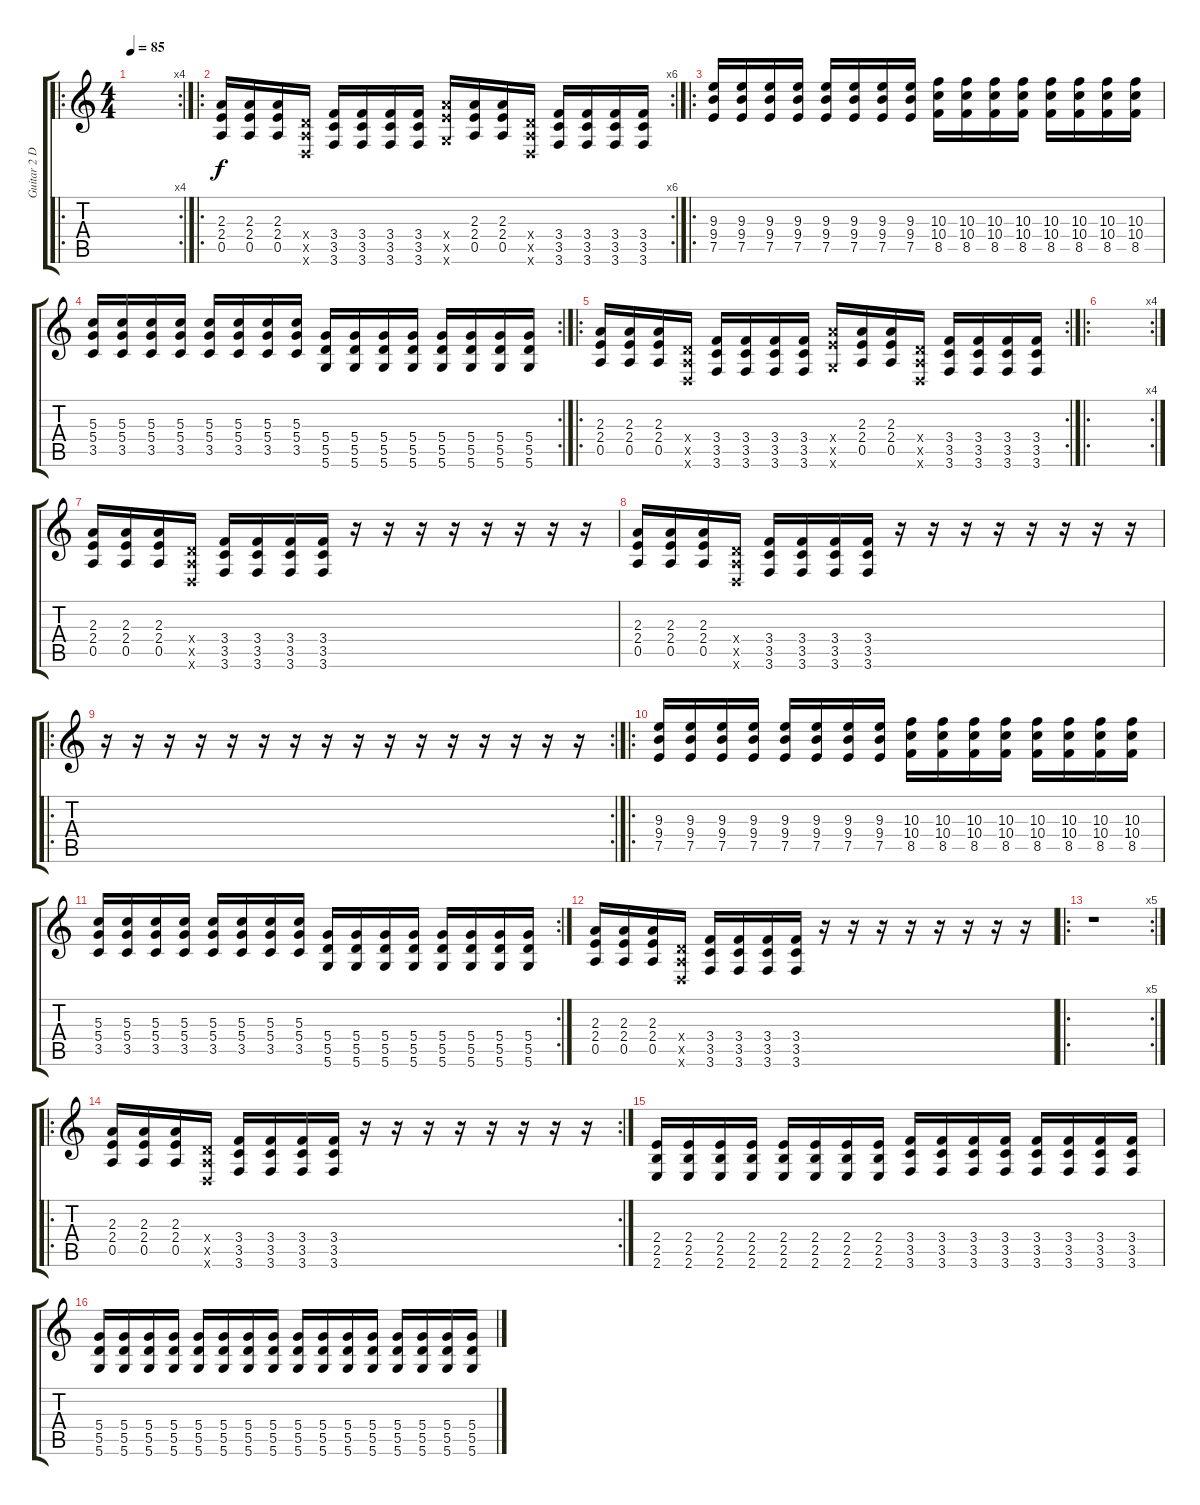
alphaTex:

\track ("Guitar 2 Drop D" "Guitar 2 D") {instrument distortionguitar}
\staff {score tabs}
\tuning (E4 B3 G3 D3 A2 D2) {hide}
\ro
\rc 4
\ts (4 4)
\tempo 85
\clef g2
\ks c
|
\ro
\rc 6
(2.3 2.4 0.5).16 (2.3 2.4 0.5).16 (2.3 2.4 0.5).16 (0.4{x} 0.5{x} 0.6{x}).16 (3.4 3.5 3.6).16 (3.4 3.5 3.6).16 (3.4 3.5 3.6).16 (3.4 3.5 3.6).16 (7.4{x} 7.5{x} 5.6{x}).16 (2.3 2.4 0.5).16 (2.3 2.4 0.5).16 (0.4{x} 0.5{x} 0.6{x}).16 (3.4 3.5 3.6).16 (3.4 3.5 3.6).16 (3.4 3.5 3.6).16 (3.4 3.5 3.6).16 |
\ro
(9.3 9.4 7.5).16 (9.3 9.4 7.5).16 (9.3 9.4 7.5).16 (9.3 9.4 7.5).16 (9.3 9.4 7.5).16 (9.3 9.4 7.5).16 (9.3 9.4 7.5).16 (9.3 9.4 7.5).16 (10.3 10.4 8.5).16 (10.3 10.4 8.5).16 (10.3 10.4 8.5).16 (10.3 10.4 8.5).16 (10.3 10.4 8.5).16 (10.3 10.4 8.5).16 (10.3 10.4 8.5).16 (10.3 10.4 8.5).16 |
\rc 2
(5.3 5.4 3.5).16 (5.3 5.4 3.5).16 (5.3 5.4 3.5).16 (5.3 5.4 3.5).16 (5.3 5.4 3.5).16 (5.3 5.4 3.5).16 (5.3 5.4 3.5).16 (5.3 5.4 3.5).16 (5.4 5.5 5.6).16 (5.4 5.5 5.6).16 (5.4 5.5 5.6).16 (5.4 5.5 5.6).16 (5.4 5.5 5.6).16 (5.4 5.5 5.6).16 (5.4 5.5 5.6).16 (5.4 5.5 5.6).16 |
\ro
\rc 2
(2.3 2.4 0.5).16 (2.3 2.4 0.5).16 (2.3 2.4 0.5).16 (0.4{x} 0.5{x} 0.6{x}).16 (3.4 3.5 3.6).16 (3.4 3.5 3.6).16 (3.4 3.5 3.6).16 (3.4 3.5 3.6).16 (7.4{x} 7.5{x} 5.6{x}).16 (2.3 2.4 0.5).16 (2.3 2.4 0.5).16 (0.4{x} 0.5{x} 0.6{x}).16 (3.4 3.5 3.6).16 (3.4 3.5 3.6).16 (3.4 3.5 3.6).16 (3.4 3.5 3.6).16 |
\ro
\rc 4
|
(2.3 2.4 0.5).16 (2.3 2.4 0.5).16 (2.3 2.4 0.5).16 (0.4{x} 0.5{x} 0.6{x}).16 (3.4 3.5 3.6).16 (3.4 3.5 3.6).16 (3.4 3.5 3.6).16 (3.4 3.5 3.6).16 r.16 r.16 r.16 r.16 r.16 r.16 r.16 r.16 |
(2.3 2.4 0.5).16 (2.3 2.4 0.5).16 (2.3 2.4 0.5).16 (0.4{x} 0.5{x} 0.6{x}).16 (3.4 3.5 3.6).16 (3.4 3.5 3.6).16 (3.4 3.5 3.6).16 (3.4 3.5 3.6).16 r.16 r.16 r.16 r.16 r.16 r.16 r.16 r.16 |
\ro
\rc 2
r.16 r.16 r.16 r.16 r.16 r.16 r.16 r.16 r.16 r.16 r.16 r.16 r.16 r.16 r.16 r.16 |
\ro
(9.3 9.4 7.5).16 (9.3 9.4 7.5).16 (9.3 9.4 7.5).16 (9.3 9.4 7.5).16 (9.3 9.4 7.5).16 (9.3 9.4 7.5).16 (9.3 9.4 7.5).16 (9.3 9.4 7.5).16 (10.3 10.4 8.5).16 (10.3 10.4 8.5).16 (10.3 10.4 8.5).16 (10.3 10.4 8.5).16 (10.3 10.4 8.5).16 (10.3 10.4 8.5).16 (10.3 10.4 8.5).16 (10.3 10.4 8.5).16 |
\rc 2
(5.3 5.4 3.5).16 (5.3 5.4 3.5).16 (5.3 5.4 3.5).16 (5.3 5.4 3.5).16 (5.3 5.4 3.5).16 (5.3 5.4 3.5).16 (5.3 5.4 3.5).16 (5.3 5.4 3.5).16 (5.4 5.5 5.6).16 (5.4 5.5 5.6).16 (5.4 5.5 5.6).16 (5.4 5.5 5.6).16 (5.4 5.5 5.6).16 (5.4 5.5 5.6).16 (5.4 5.5 5.6).16 (5.4 5.5 5.6).16 |
(2.3 2.4 0.5).16 (2.3 2.4 0.5).16 (2.3 2.4 0.5).16 (0.4{x} 0.5{x} 0.6{x}).16 (3.4 3.5 3.6).16 (3.4 3.5 3.6).16 (3.4 3.5 3.6).16 (3.4 3.5 3.6).16 r.16 r.16 r.16 r.16 r.16 r.16 r.16 r.16 |
\ro
\rc 5
r.1 |
\ro
\rc 2
(2.3 2.4 0.5).16 (2.3 2.4 0.5).16 (2.3 2.4 0.5).16 (0.4{x} 0.5{x} 0.6{x}).16 (3.4 3.5 3.6).16 (3.4 3.5 3.6).16 (3.4 3.5 3.6).16 (3.4 3.5 3.6).16 r.16 r.16 r.16 r.16 r.16 r.16 r.16 r.16 |
(2.4 2.5 2.6).16 (2.4 2.5 2.6).16 (2.4 2.5 2.6).16 (2.4 2.5 2.6).16 (2.4 2.5 2.6).16 (2.4 2.5 2.6).16 (2.4 2.5 2.6).16 (2.4 2.5 2.6).16 (3.4 3.5 3.6).16 (3.4 3.5 3.6).16 (3.4 3.5 3.6).16 (3.4 3.5 3.6).16 (3.4 3.5 3.6).16 (3.4 3.5 3.6).16 (3.4 3.5 3.6).16 (3.4 3.5 3.6).16 |
(5.4 5.5 5.6).16 (5.4 5.5 5.6).16 (5.4 5.5 5.6).16 (5.4 5.5 5.6).16 (5.4 5.5 5.6).16 (5.4 5.5 5.6).16 (5.4 5.5 5.6).16 (5.4 5.5 5.6).16 (5.4 5.5 5.6).16 (5.4 5.5 5.6).16 (5.4 5.5 5.6).16 (5.4 5.5 5.6).16 (5.4 5.5 5.6).16 (5.4 5.5 5.6).16 (5.4 5.5 5.6).16 (5.4 5.5 5.6).16
